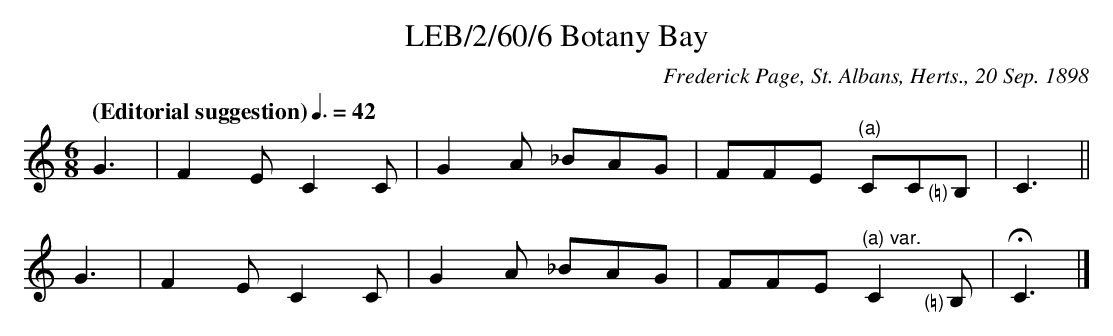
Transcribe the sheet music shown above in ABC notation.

X:1
T:LEB/2/60/6 Botany Bay
C:Frederick Page, St. Albans, Herts., 20 Sep. 1898
L:1/8
Q:"(Editorial suggestion)" 3/8=42
M:6/8
K:C
G3 | F2 E C2 C | G2 A _BAG | FFE "^(a)"CC"<(\u266e)"B, | C3 ||
G3 | F2 E C2 C | G2 A _BAG | FFE "^(a) var."C2"<(\u266e)"B, | HC3 |]
